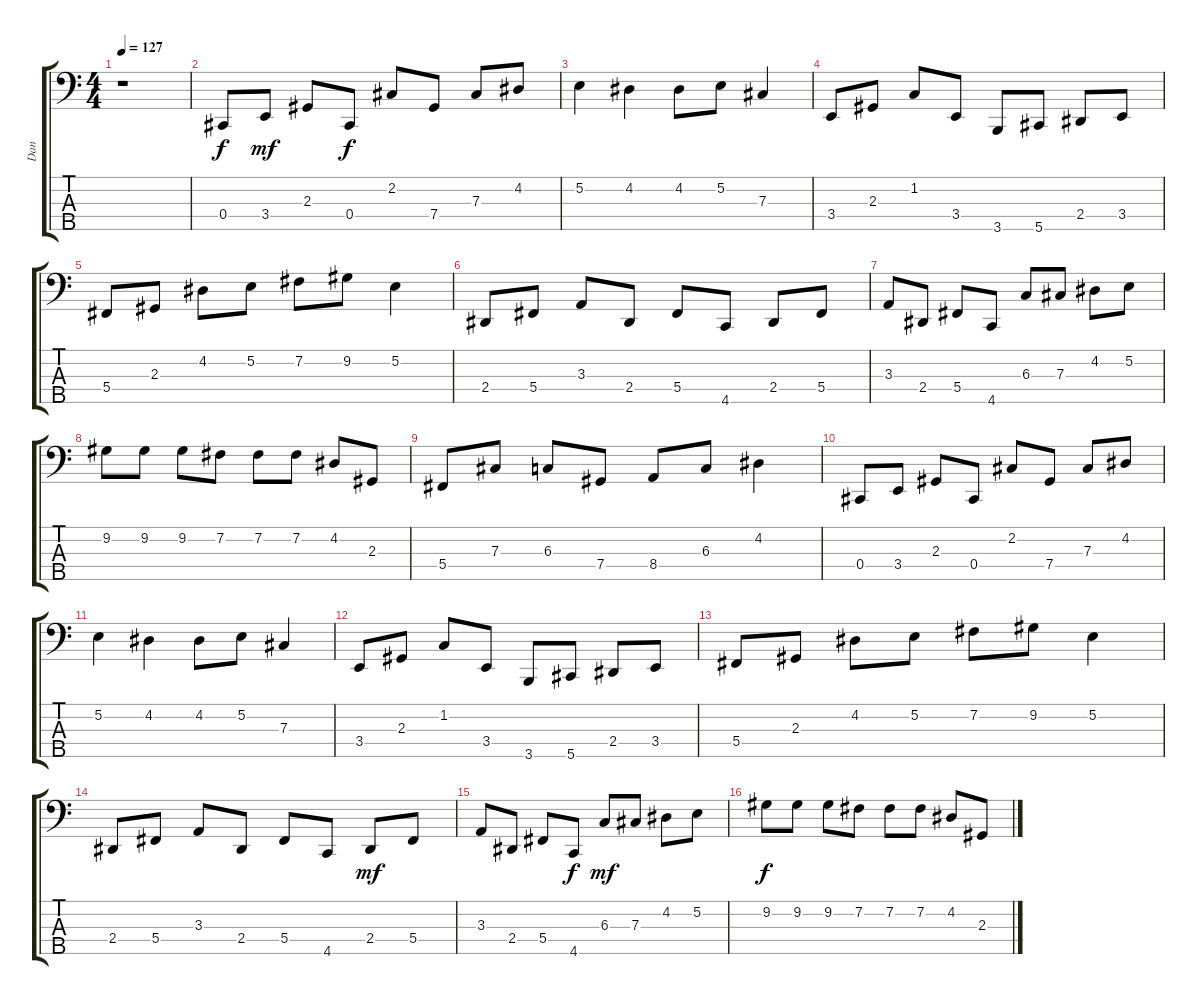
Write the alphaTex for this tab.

\track ("Dan" "Dan") {instrument electricbasspick}
\staff {score tabs}
\tuning (E2 B1 Gb1 Db1 Ab0) {hide}
\ts (4 4)
\tempo 127
\clef f4
\ks c
r.1{dy f} |
\section ("" "")
0.4.8 3.4.8{dy mf} 2.3.8 0.4.8{dy f} 2.2.8 7.4.8 7.3.8 4.2.8 |
5.2.4 4.2.4 4.2.8 5.2.8 7.3.4 |
3.4.8 2.3.8 1.2.8 3.4.8 3.5.8 5.5.8 2.4.8 3.4.8 |
5.4.8 2.3.8 4.2.8 5.2.8 7.2.8 9.2.8 5.2.4 |
2.4.8 5.4.8 3.3.8 2.4.8 5.4.8 4.5.8 2.4.8 5.4.8 |
3.3.8 2.4.8 5.4.8 4.5.8 6.3.8 7.3.8 4.2.8 5.2.8 |
9.2.8 9.2.8 9.2.8 7.2.8 7.2.8 7.2.8 4.2.8 2.3.8 |
5.4.8 7.3.8 6.3.8 7.4.8 8.4.8 6.3.8 4.2.4 |
0.4.8 3.4.8 2.3.8 0.4.8 2.2.8 7.4.8 7.3.8 4.2.8 |
5.2.4 4.2.4 4.2.8 5.2.8 7.3.4 |
3.4.8 2.3.8 1.2.8 3.4.8 3.5.8 5.5.8 2.4.8 3.4.8 |
5.4.8 2.3.8 4.2.8 5.2.8 7.2.8 9.2.8 5.2.4 |
2.4.8 5.4.8 3.3.8 2.4.8 5.4.8 4.5.8 2.4.8{dy mf} 5.4.8 |
3.3.8 2.4.8 5.4.8 4.5.8{dy f} 6.3.8{dy mf} 7.3.8 4.2.8 5.2.8 |
9.2.8{dy f} 9.2.8 9.2.8 7.2.8 7.2.8 7.2.8 4.2.8 2.3.8
